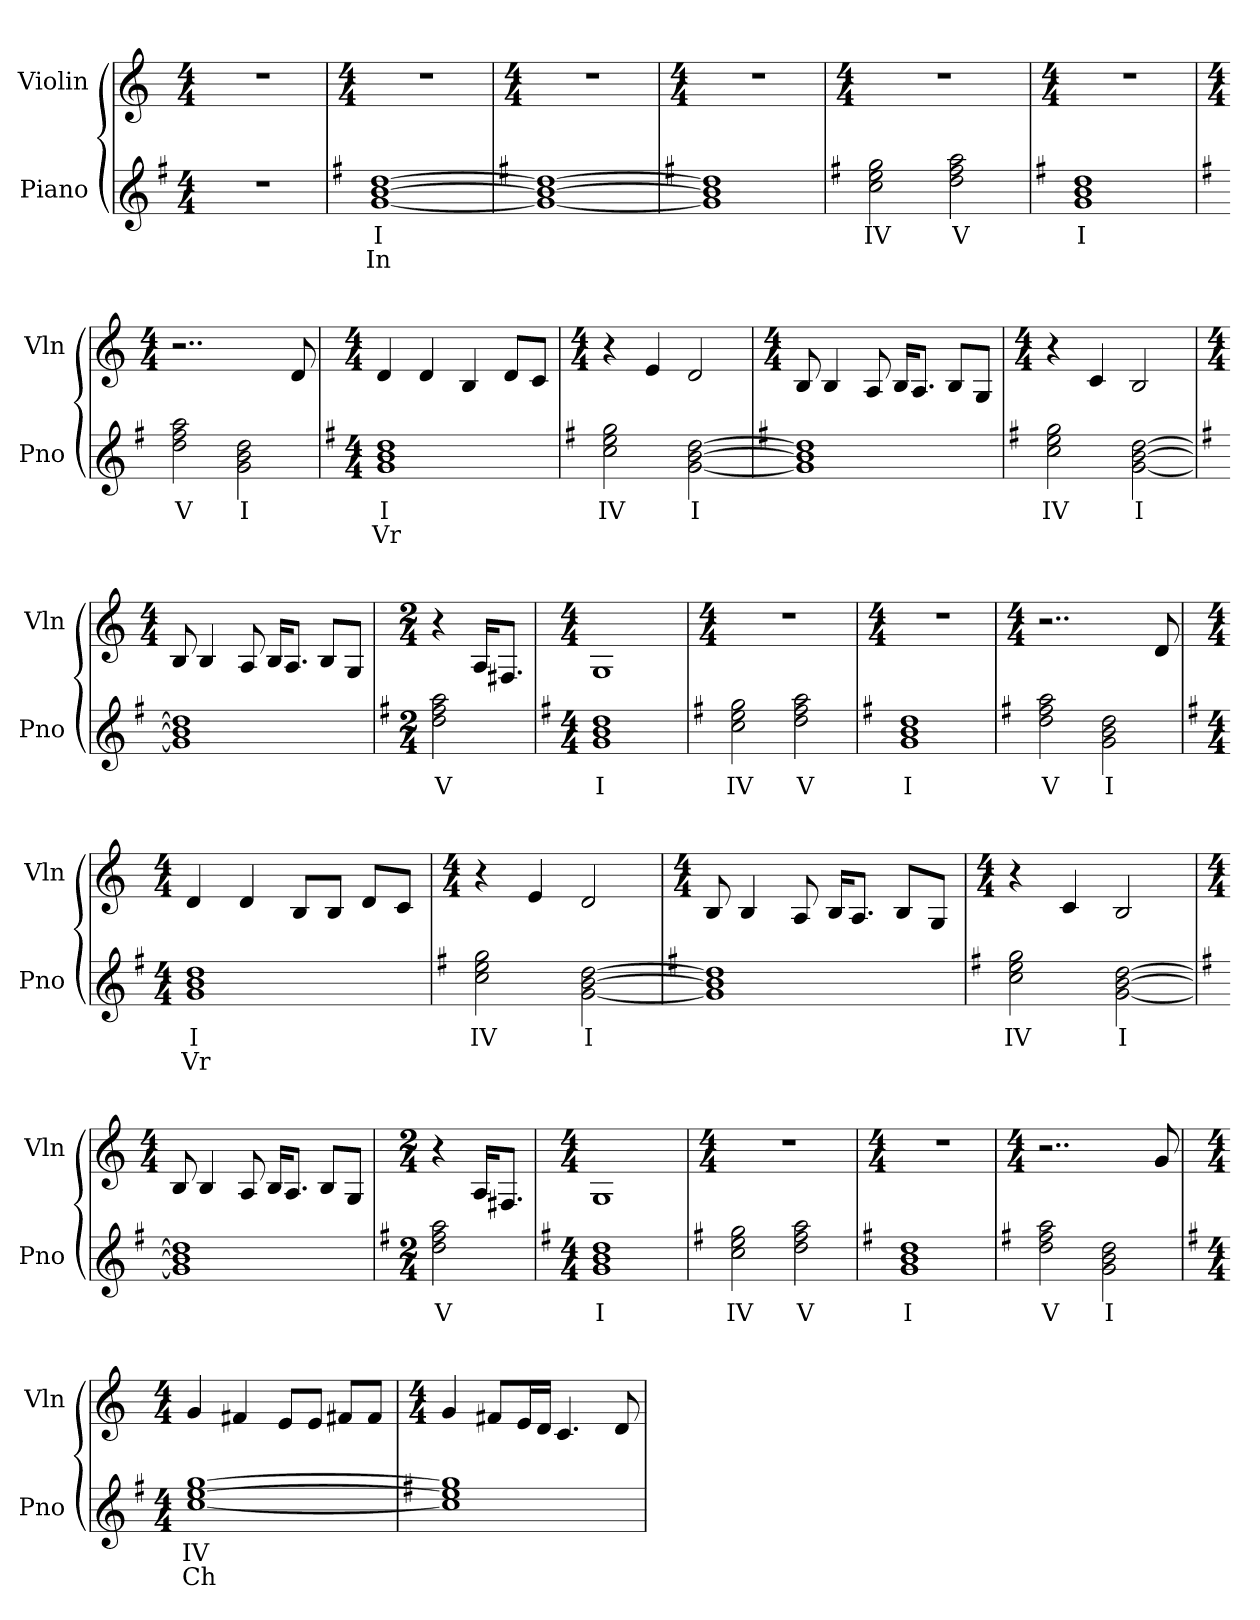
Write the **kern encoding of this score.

**kern	**text	**text	**kern
*part2	*part2	*part2	*part1
*staff2	*staff2	*staff2	*staff1
*I"Piano	*	*	*I"Violin
*I'Pno	*	*	*I'Vln
*k[f#]	*	*	*
*G:	*	*	*
*M4/4	*	*	*M4/4
=	=	=	=
1r	.	.	1r
=	=	=	=
*k[f#]	*	*	*
*G:	*	*	*
*	*	*	*M4/4
[1g [1b [1dd	I	In	1r
=	=	=	=
*k[f#]	*	*	*
*G:	*	*	*
*	*	*	*M4/4
1g_ 1b_ 1dd_	.	.	1r
=	=	=	=
*k[f#]	*	*	*
*G:	*	*	*
*	*	*	*M4/4
1g] 1b] 1dd]	.	.	1r
=	=	=	=
*k[f#]	*	*	*
*G:	*	*	*
*	*	*	*M4/4
2cc 2ee 2gg	IV	.	1r
2dd 2ff# 2aa	V	.	.
=	=	=	=
*k[f#]	*	*	*
*G:	*	*	*
*	*	*	*M4/4
1g 1b 1dd	I	.	1r
=	=	=	=
*k[f#]	*	*	*
*G:	*	*	*
*	*	*	*M4/4
2dd 2ff# 2aa	V	.	2..r
2g 2b 2dd	I	.	.
.	.	.	8d
=	=	=	=
*k[f#]	*	*	*
*G:	*	*	*
*M4/4	*	*	*M4/4
1g 1b 1dd	I	Vr	4d
.	.	.	4d
.	.	.	4B
.	.	.	8dL
.	.	.	8cJ
=	=	=	=
*k[f#]	*	*	*
*G:	*	*	*
*	*	*	*M4/4
2cc 2ee 2gg	IV	.	4r
.	.	.	4e
[2g [2b [2dd	I	.	2d
=	=	=	=
*k[f#]	*	*	*
*G:	*	*	*
*	*	*	*M4/4
1g] 1b] 1dd]	.	.	8B
.	.	.	4B
.	.	.	8A
.	.	.	16BKL
.	.	.	8.AJ
.	.	.	8BL
.	.	.	8GJ
=	=	=	=
*k[f#]	*	*	*
*G:	*	*	*
*	*	*	*M4/4
2cc 2ee 2gg	IV	.	4r
.	.	.	4c
[2g [2b [2dd	I	.	2B
=	=	=	=
*k[f#]	*	*	*
*G:	*	*	*
*	*	*	*M4/4
1g] 1b] 1dd]	.	.	8B
.	.	.	4B
.	.	.	8A
.	.	.	16BKL
.	.	.	8.AJ
.	.	.	8BL
.	.	.	8GJ
=	=	=	=
*k[f#]	*	*	*
*G:	*	*	*
*M2/4	*	*	*M2/4
2dd 2ff# 2aa	V	.	4r
.	.	.	16AKL
.	.	.	8.F#XJ
=	=	=	=
*k[f#]	*	*	*
*G:	*	*	*
*M4/4	*	*	*M4/4
1g 1b 1dd	I	.	1G
=	=	=	=
*k[f#]	*	*	*
*G:	*	*	*
*	*	*	*M4/4
2cc 2ee 2gg	IV	.	1r
2dd 2ff# 2aa	V	.	.
=	=	=	=
*k[f#]	*	*	*
*G:	*	*	*
*	*	*	*M4/4
1g 1b 1dd	I	.	1r
=	=	=	=
*k[f#]	*	*	*
*G:	*	*	*
*	*	*	*M4/4
2dd 2ff# 2aa	V	.	2..r
2g 2b 2dd	I	.	.
.	.	.	8d
=	=	=	=
*k[f#]	*	*	*
*G:	*	*	*
*M4/4	*	*	*M4/4
1g 1b 1dd	I	Vr	4d
.	.	.	4d
.	.	.	8BL
.	.	.	8BJ
.	.	.	8dL
.	.	.	8cJ
=	=	=	=
*k[f#]	*	*	*
*G:	*	*	*
*	*	*	*M4/4
2cc 2ee 2gg	IV	.	4r
.	.	.	4e
[2g [2b [2dd	I	.	2d
=	=	=	=
*k[f#]	*	*	*
*G:	*	*	*
*	*	*	*M4/4
1g] 1b] 1dd]	.	.	8B
.	.	.	4B
.	.	.	8A
.	.	.	16BKL
.	.	.	8.AJ
.	.	.	8BL
.	.	.	8GJ
=	=	=	=
*k[f#]	*	*	*
*G:	*	*	*
*	*	*	*M4/4
2cc 2ee 2gg	IV	.	4r
.	.	.	4c
[2g [2b [2dd	I	.	2B
=	=	=	=
*k[f#]	*	*	*
*G:	*	*	*
*	*	*	*M4/4
1g] 1b] 1dd]	.	.	8B
.	.	.	4B
.	.	.	8A
.	.	.	16BKL
.	.	.	8.AJ
.	.	.	8BL
.	.	.	8GJ
=	=	=	=
*k[f#]	*	*	*
*G:	*	*	*
*M2/4	*	*	*M2/4
2dd 2ff# 2aa	V	.	4r
.	.	.	16AKL
.	.	.	8.F#XJ
=	=	=	=
*k[f#]	*	*	*
*G:	*	*	*
*M4/4	*	*	*M4/4
1g 1b 1dd	I	.	1G
=	=	=	=
*k[f#]	*	*	*
*G:	*	*	*
*	*	*	*M4/4
2cc 2ee 2gg	IV	.	1r
2dd 2ff# 2aa	V	.	.
=	=	=	=
*k[f#]	*	*	*
*G:	*	*	*
*	*	*	*M4/4
1g 1b 1dd	I	.	1r
=	=	=	=
*k[f#]	*	*	*
*G:	*	*	*
*	*	*	*M4/4
2dd 2ff# 2aa	V	.	2..r
2g 2b 2dd	I	.	.
.	.	.	8g
=	=	=	=
*k[f#]	*	*	*
*G:	*	*	*
*M4/4	*	*	*M4/4
[1cc [1ee [1gg	IV	Ch	4g
.	.	.	4f#X
.	.	.	8eL
.	.	.	8eJ
.	.	.	8f#XL
.	.	.	8f#J
=	=	=	=
*k[f#]	*	*	*
*G:	*	*	*
*	*	*	*M4/4
1cc] 1ee] 1gg]	.	.	4g
.	.	.	8f#XL
.	.	.	16eL
.	.	.	16dJJ
.	.	.	4.c
.	.	.	8d
=	=	=	=
*-	*-	*-	*-
